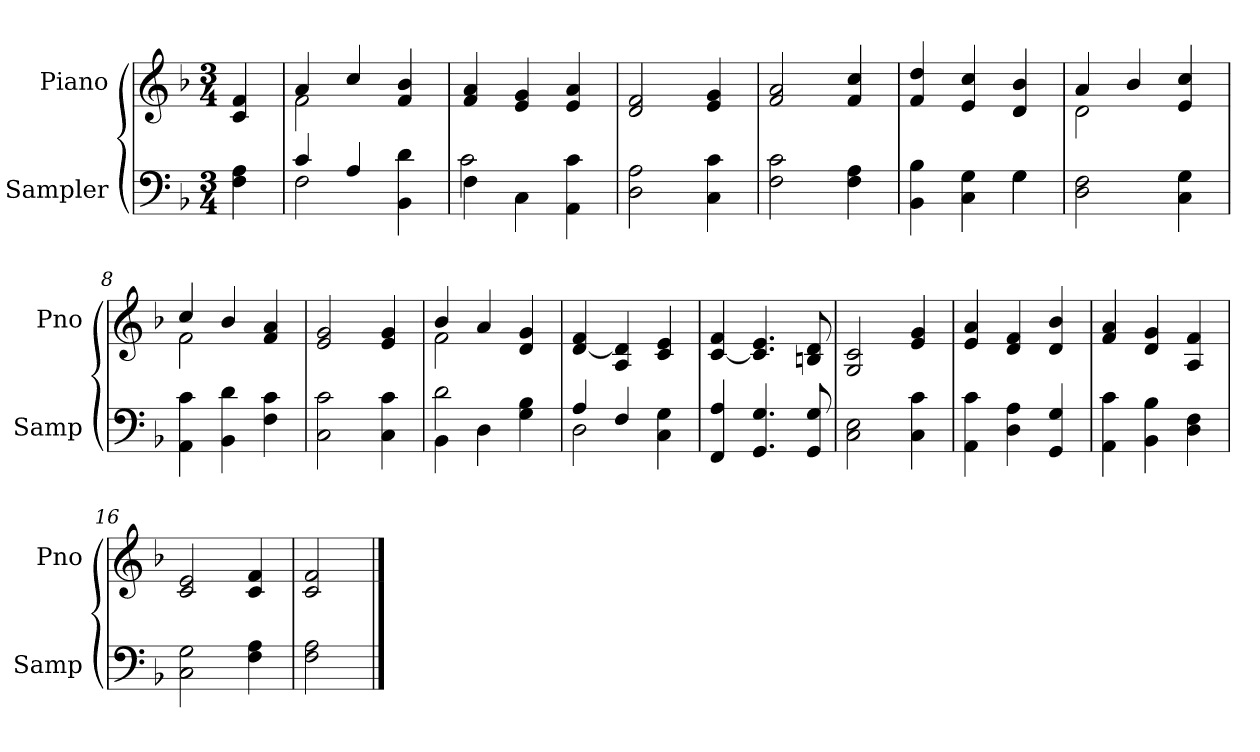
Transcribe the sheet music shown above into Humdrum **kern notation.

**kern	**kern
*part2	*part1
*staff2	*staff1
*I"Sampler	*I"Piano
*I'Samp	*I'Pno
*clefF4	*clefG2
*k[b-]	*k[b-]
*F:	*F:
*M3/4	*M3/4
=1	=1
4F 4A	4c 4f
=2	=2
*^	*^
4c/	2F	4a/	2f
4A/	.	4cc/	.
4BB- 4d	4ryy	4f 4b-	4ryy
*	*	*v	*v
=3	=3	=3
4F\	2c	4f 4a
4C\	.	4e 4g
4AA 4c	4ryy	4e 4a
*v	*v	*
=4	=4
2D 2A	2d 2f
4C 4c	4e 4g
=5	=5
2F 2c	2f 2a
4F 4A	4f 4cc
=6	=6
*^	*
4BB- 4B-	2ryy	4f 4dd
4C 4G	.	4e 4cc
4G\	4G	4d 4b-
*v	*v	*
=7	=7
*	*^
2D 2F	4a/	2d
.	4b-/	.
4C 4G	4e 4cc	4ryy
=8	=8	=8
4AA 4c	4cc/	2f
4BB- 4d	4b-/	.
4F 4c	4f 4a	4ryy
*	*v	*v
=9	=9
2C 2c	2e 2g
4C 4c	4e 4g
=10	=10
*^	*^
4BB-\	2d	4b-/	2f
4D\	.	4a/	.
4G 4B-	4ryy	4d 4g	4ryy
*	*	*v	*v
=11	=11	=11
4A/	2D	[4d 4f
4F/	.	4A 4d]
4C 4G	4ryy	4c 4e
*v	*v	*
=12	=12
4FF 4A	[4c 4f
4.GG 4.G	4.c] 4.e
8GG 8G	8Bn 8d
=13	=13
2C 2E	2G 2c
4C 4c	4e 4g
=14	=14
4AA 4c	4e 4a
4D 4A	4d 4f
4GG 4G	4d 4b-
=15	=15
4AA 4c	4f 4a
4BB- 4B-	4d 4g
4D 4F	4A 4f
=16	=16
2C 2G	2c 2e
4F 4A	4c 4f
=17	=17
2F 2A	2c 2f
==	==
*-	*-
